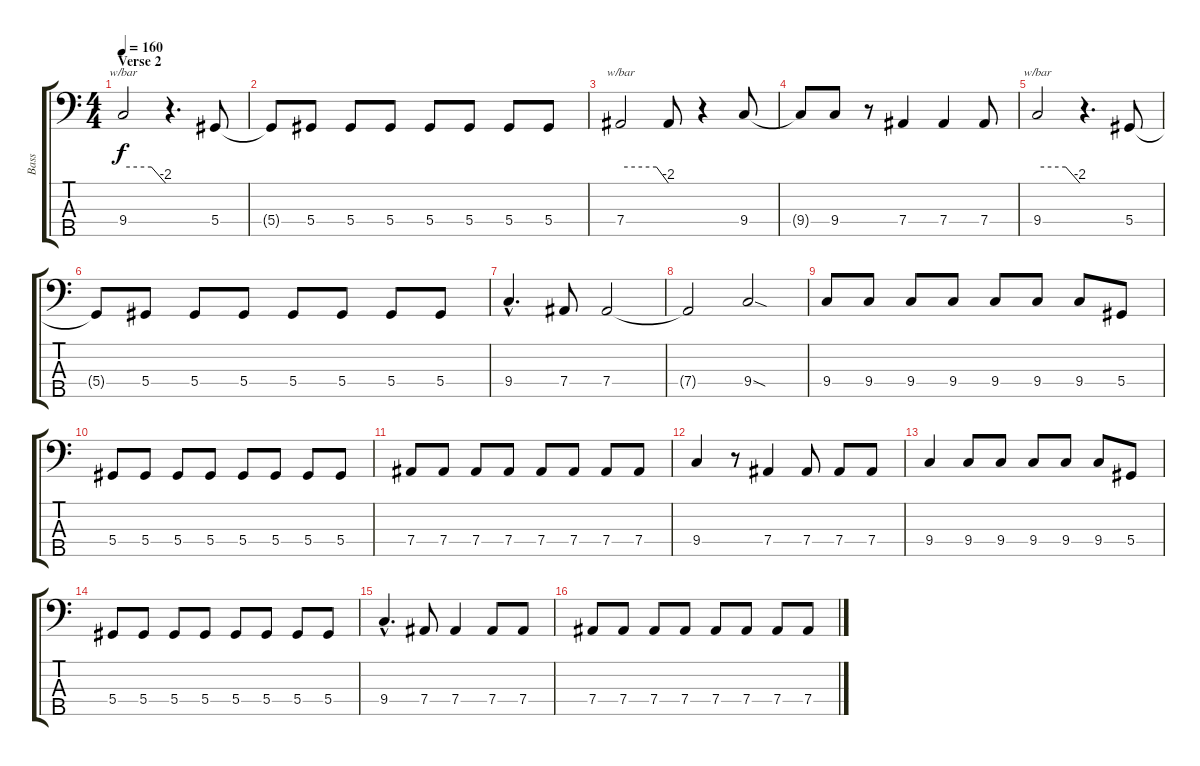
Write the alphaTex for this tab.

\track ("Bass" "Bass") {instrument electricbasspick}
\staff {score tabs}
\tuning (Gb2 Db2 Ab1 Eb1 Bb0) {hide}
\ts (4 4)
\section ("" "Verse 2")
\tempo 160
\clef f4
\ks c
9.4.2{tbe (custom default 0 0 40 0 60 -8) dy f} r.4{d} 5.4.8 |
5.4{t}.8 5.4.8 5.4.8 5.4.8 5.4.8 5.4.8 5.4.8 5.4.8 |
7.4.2{tbe (custom default 0 0 45 0 60 -8)} 7.4{t}.8 r.4 9.4.8 |
9.4{t}.8 9.4.8 r.8 7.4.4 7.4.4 7.4.8 |
9.4.2{tbe (custom default 0 0 40 0 60 -8)} r.4{d} 5.4.8 |
5.4{t}.8 5.4.8 5.4.8 5.4.8 5.4.8 5.4.8 5.4.8 5.4.8 |
9.4{hac}.4{d} 7.4.8 7.4.2 |
7.4{t}.2 9.4{sod}.2 |
9.4.8 9.4.8 9.4.8 9.4.8 9.4.8 9.4.8 9.4.8 5.4.8 |
5.4.8 5.4.8 5.4.8 5.4.8 5.4.8 5.4.8 5.4.8 5.4.8 |
7.4.8 7.4.8 7.4.8 7.4.8 7.4.8 7.4.8 7.4.8 7.4.8 |
9.4.4 r.8 7.4.4 7.4.8 7.4.8 7.4.8 |
9.4.4 9.4.8 9.4.8 9.4.8 9.4.8 9.4.8 5.4.8 |
5.4.8 5.4.8 5.4.8 5.4.8 5.4.8 5.4.8 5.4.8 5.4.8 |
9.4{hac}.4{d} 7.4.8 7.4.4 7.4.8 7.4.8 |
7.4.8 7.4.8 7.4.8 7.4.8 7.4.8 7.4.8 7.4.8 7.4.8
